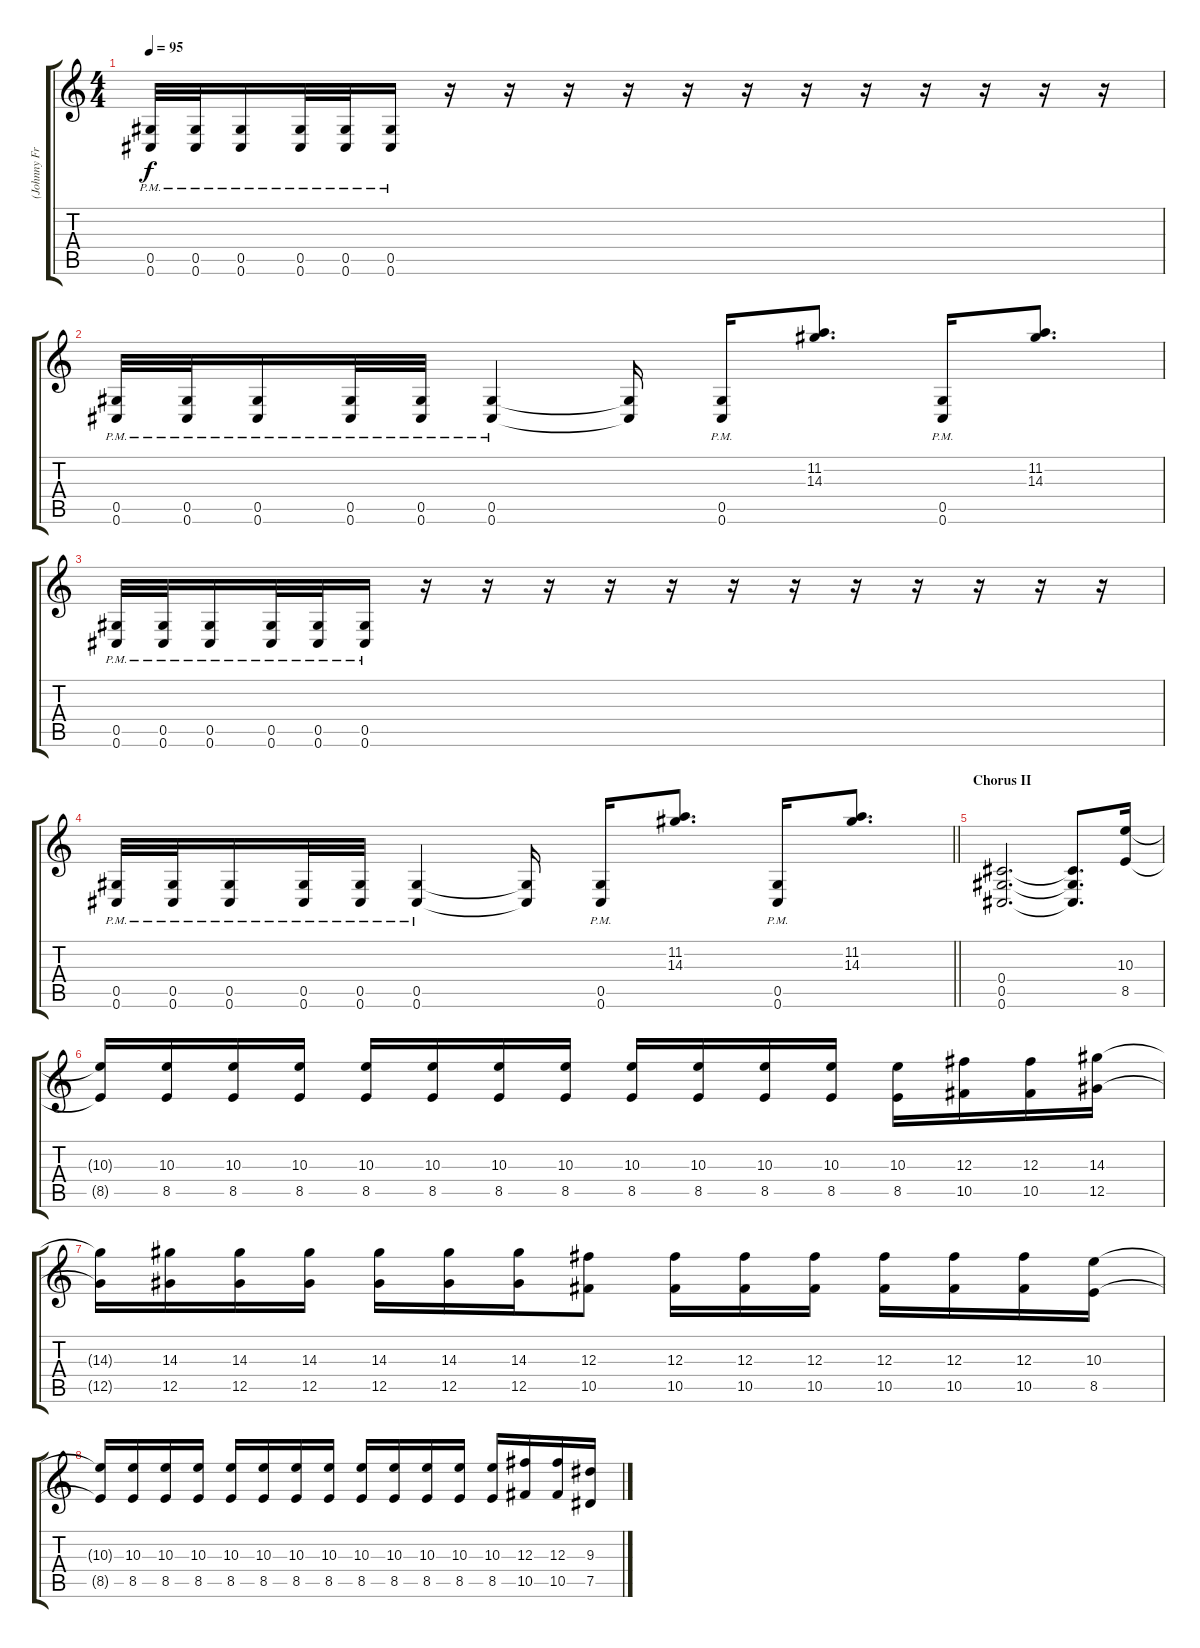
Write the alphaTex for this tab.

\track ("(Johnny Franck) Rythm Guitar" "(Johnny Fr") {instrument distortionguitar}
\staff {score tabs}
\tuning (Eb4 Bb3 Gb3 Db3 Ab2 Db2) {hide}
\ts (4 4)
\tempo 95
\clef g2
\ks c
(0.5{pm} 0.6{pm}).32{dy f} (0.5{pm} 0.6{pm}).32 (0.5{pm} 0.6{pm}).16 (0.5{pm} 0.6{pm}).32 (0.5{pm} 0.6{pm}).32 (0.5{pm} 0.6{pm}).16 r.16 r.16 r.16 r.16 r.16 r.16 r.16 r.16 r.16 r.16 r.16 r.16 |
(0.5{pm} 0.6{pm}).32 (0.5{pm} 0.6{pm}).32 (0.5{pm} 0.6{pm}).16 (0.5{pm} 0.6{pm}).32 (0.5{pm} 0.6{pm}).32 (0.5{pm} 0.6{pm}).4 (0.5{t} 0.6{t}).16 (0.5{pm} 0.6{pm}).16 (11.2 14.3).8{d} (0.5{pm} 0.6{pm}).16 (11.2 14.3).8{d} |
(0.5{pm} 0.6{pm}).32 (0.5{pm} 0.6{pm}).32 (0.5{pm} 0.6{pm}).16 (0.5{pm} 0.6{pm}).32 (0.5{pm} 0.6{pm}).32 (0.5{pm} 0.6{pm}).16 r.16 r.16 r.16 r.16 r.16 r.16 r.16 r.16 r.16 r.16 r.16 r.16 |
\barLineRight lightlight
(0.5{pm} 0.6{pm}).32 (0.5{pm} 0.6{pm}).32 (0.5{pm} 0.6{pm}).16 (0.5{pm} 0.6{pm}).32 (0.5{pm} 0.6{pm}).32 (0.5{pm} 0.6{pm}).4 (0.5{t} 0.6{t}).16 (0.5{pm} 0.6{pm}).16 (11.2 14.3).8{d} (0.5{pm} 0.6{pm}).16 (11.2 14.3).8{d} |
\section ("" "Chorus II")
(0.4 0.5 0.6).2{d} (0.4{t} 0.5{t} 0.6{t}).8{d} (10.3 8.5).16 |
(10.3{t} 8.5{t}).16 (10.3 8.5).16 (10.3 8.5).16 (10.3 8.5).16 (10.3 8.5).16 (10.3 8.5).16 (10.3 8.5).16 (10.3 8.5).16 (10.3 8.5).16 (10.3 8.5).16 (10.3 8.5).16 (10.3 8.5).16 (10.3 8.5).16 (12.3 10.5).16 (12.3 10.5).16 (14.3 12.5).16 |
(14.3{t} 12.5{t}).16 (14.3 12.5).16 (14.3 12.5).16 (14.3 12.5).16 (14.3 12.5).16 (14.3 12.5).16 (14.3 12.5).16 (12.3 10.5).8 (12.3 10.5).16 (12.3 10.5).16 (12.3 10.5).16 (12.3 10.5).16 (12.3 10.5).16 (12.3 10.5).16 (10.3 8.5).16 |
(10.3{t} 8.5{t}).16 (10.3 8.5).16 (10.3 8.5).16 (10.3 8.5).16 (10.3 8.5).16 (10.3 8.5).16 (10.3 8.5).16 (10.3 8.5).16 (10.3 8.5).16 (10.3 8.5).16 (10.3 8.5).16 (10.3 8.5).16 (10.3 8.5).16 (12.3 10.5).16 (12.3 10.5).16 (9.3 7.5).16
